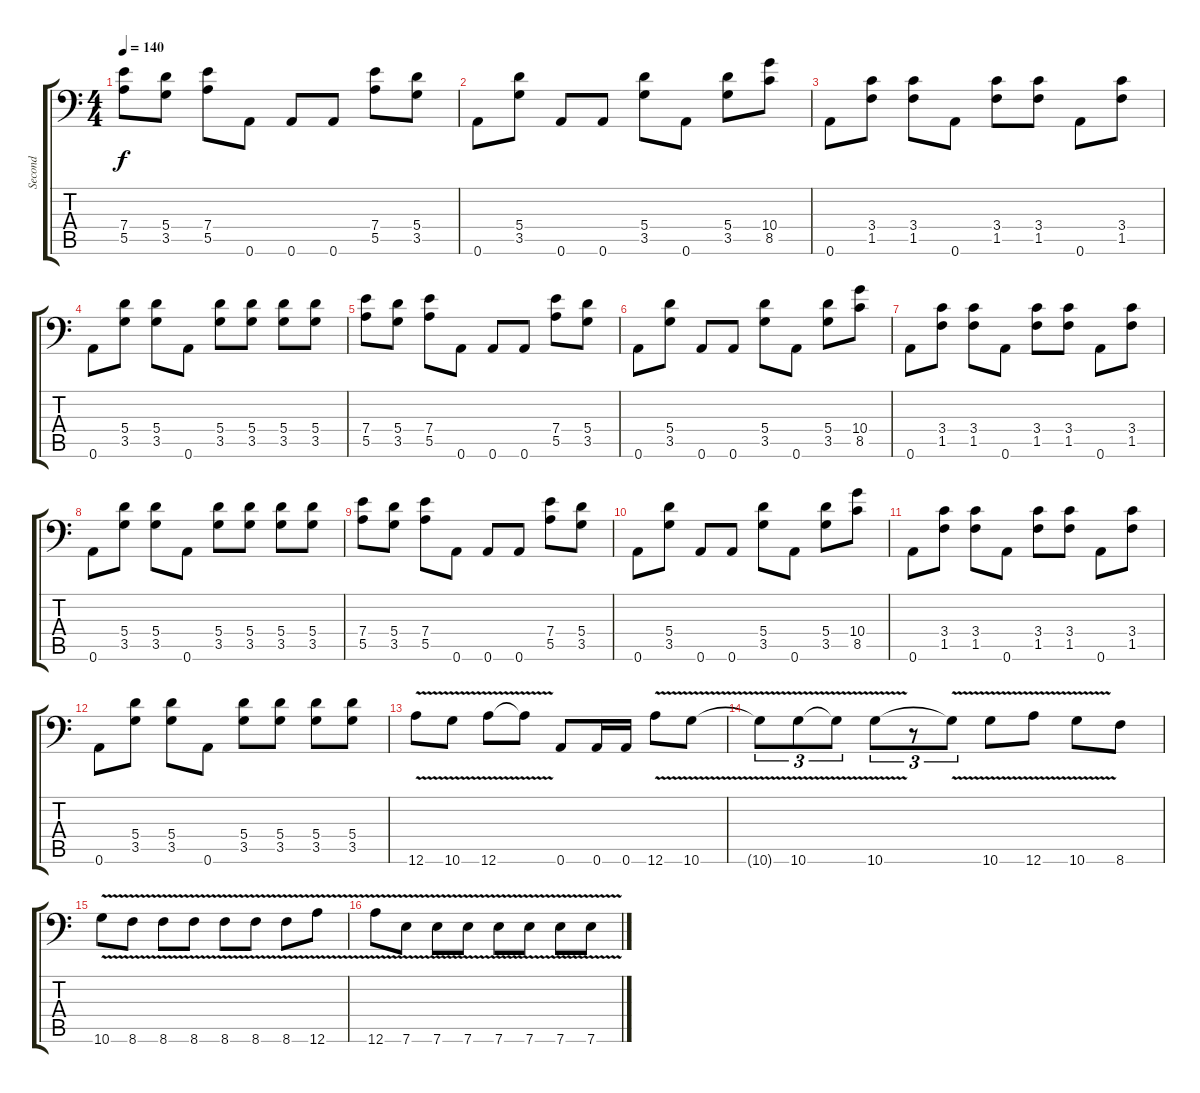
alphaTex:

\track ("Second" "Second") {instrument distortionguitar}
\staff {score tabs}
\tuning (B3 Gb3 D3 A2 E2 A1) {hide}
\ts (4 4)
\tempo 140
\clef f4
\ks c
(7.4 5.5).8{dy f instrument distortionguitar} (5.4 3.5).8 (7.4 5.5).8 0.6.8 0.6.8 0.6.8 (7.4 5.5).8 (5.4 3.5).8 |
0.6.8 (5.4 3.5).8 0.6.8 0.6.8 (5.4 3.5).8 0.6.8 (5.4 3.5).8 (10.4 8.5).8 |
0.6.8 (3.4 1.5).8 (3.4 1.5).8 0.6.8 (3.4 1.5).8 (3.4 1.5).8 0.6.8 (3.4 1.5).8 |
0.6.8 (5.4 3.5).8 (5.4 3.5).8 0.6.8 (5.4 3.5).8 (5.4 3.5).8 (5.4 3.5).8 (5.4 3.5).8 |
(7.4 5.5).8 (5.4 3.5).8 (7.4 5.5).8 0.6.8 0.6.8 0.6.8 (7.4 5.5).8 (5.4 3.5).8 |
0.6.8 (5.4 3.5).8 0.6.8 0.6.8 (5.4 3.5).8 0.6.8 (5.4 3.5).8 (10.4 8.5).8 |
0.6.8 (3.4 1.5).8 (3.4 1.5).8 0.6.8 (3.4 1.5).8 (3.4 1.5).8 0.6.8 (3.4 1.5).8 |
0.6.8 (5.4 3.5).8 (5.4 3.5).8 0.6.8 (5.4 3.5).8 (5.4 3.5).8 (5.4 3.5).8 (5.4 3.5).8 |
(7.4 5.5).8 (5.4 3.5).8 (7.4 5.5).8 0.6.8 0.6.8 0.6.8 (7.4 5.5).8 (5.4 3.5).8 |
0.6.8 (5.4 3.5).8 0.6.8 0.6.8 (5.4 3.5).8 0.6.8 (5.4 3.5).8 (10.4 8.5).8 |
0.6.8 (3.4 1.5).8 (3.4 1.5).8 0.6.8 (3.4 1.5).8 (3.4 1.5).8 0.6.8 (3.4 1.5).8 |
0.6.8 (5.4 3.5).8 (5.4 3.5).8 0.6.8 (5.4 3.5).8 (5.4 3.5).8 (5.4 3.5).8 (5.4 3.5).8 |
12.6{v}.8 10.6{v}.8 12.6{v}.8 12.6{t}.8 0.6.8 0.6.16 0.6.16 12.6{v}.8 10.6{v}.8 |
10.6{t}.8{tu (3 2)} 10.6{v}.8{tu (3 2)} 10.6{t}.8{tu (3 2)} 10.6{v}.8{tu (3 2)} r.8{tu (3 2)} 10.6{t}.8{tu (3 2)} 10.6{v}.8 12.6{v}.8 10.6{v}.8 8.6.8 |
10.6{v}.8 8.6{v}.8 8.6{v}.8 8.6{v}.8 8.6{v}.8 8.6{v}.8 8.6{v}.8 12.6{v}.8 |
12.6{v}.8 7.6{v}.8 7.6{v}.8 7.6{v}.8 7.6{v}.8 7.6{v}.8 7.6{v}.8 7.6{v}.8
